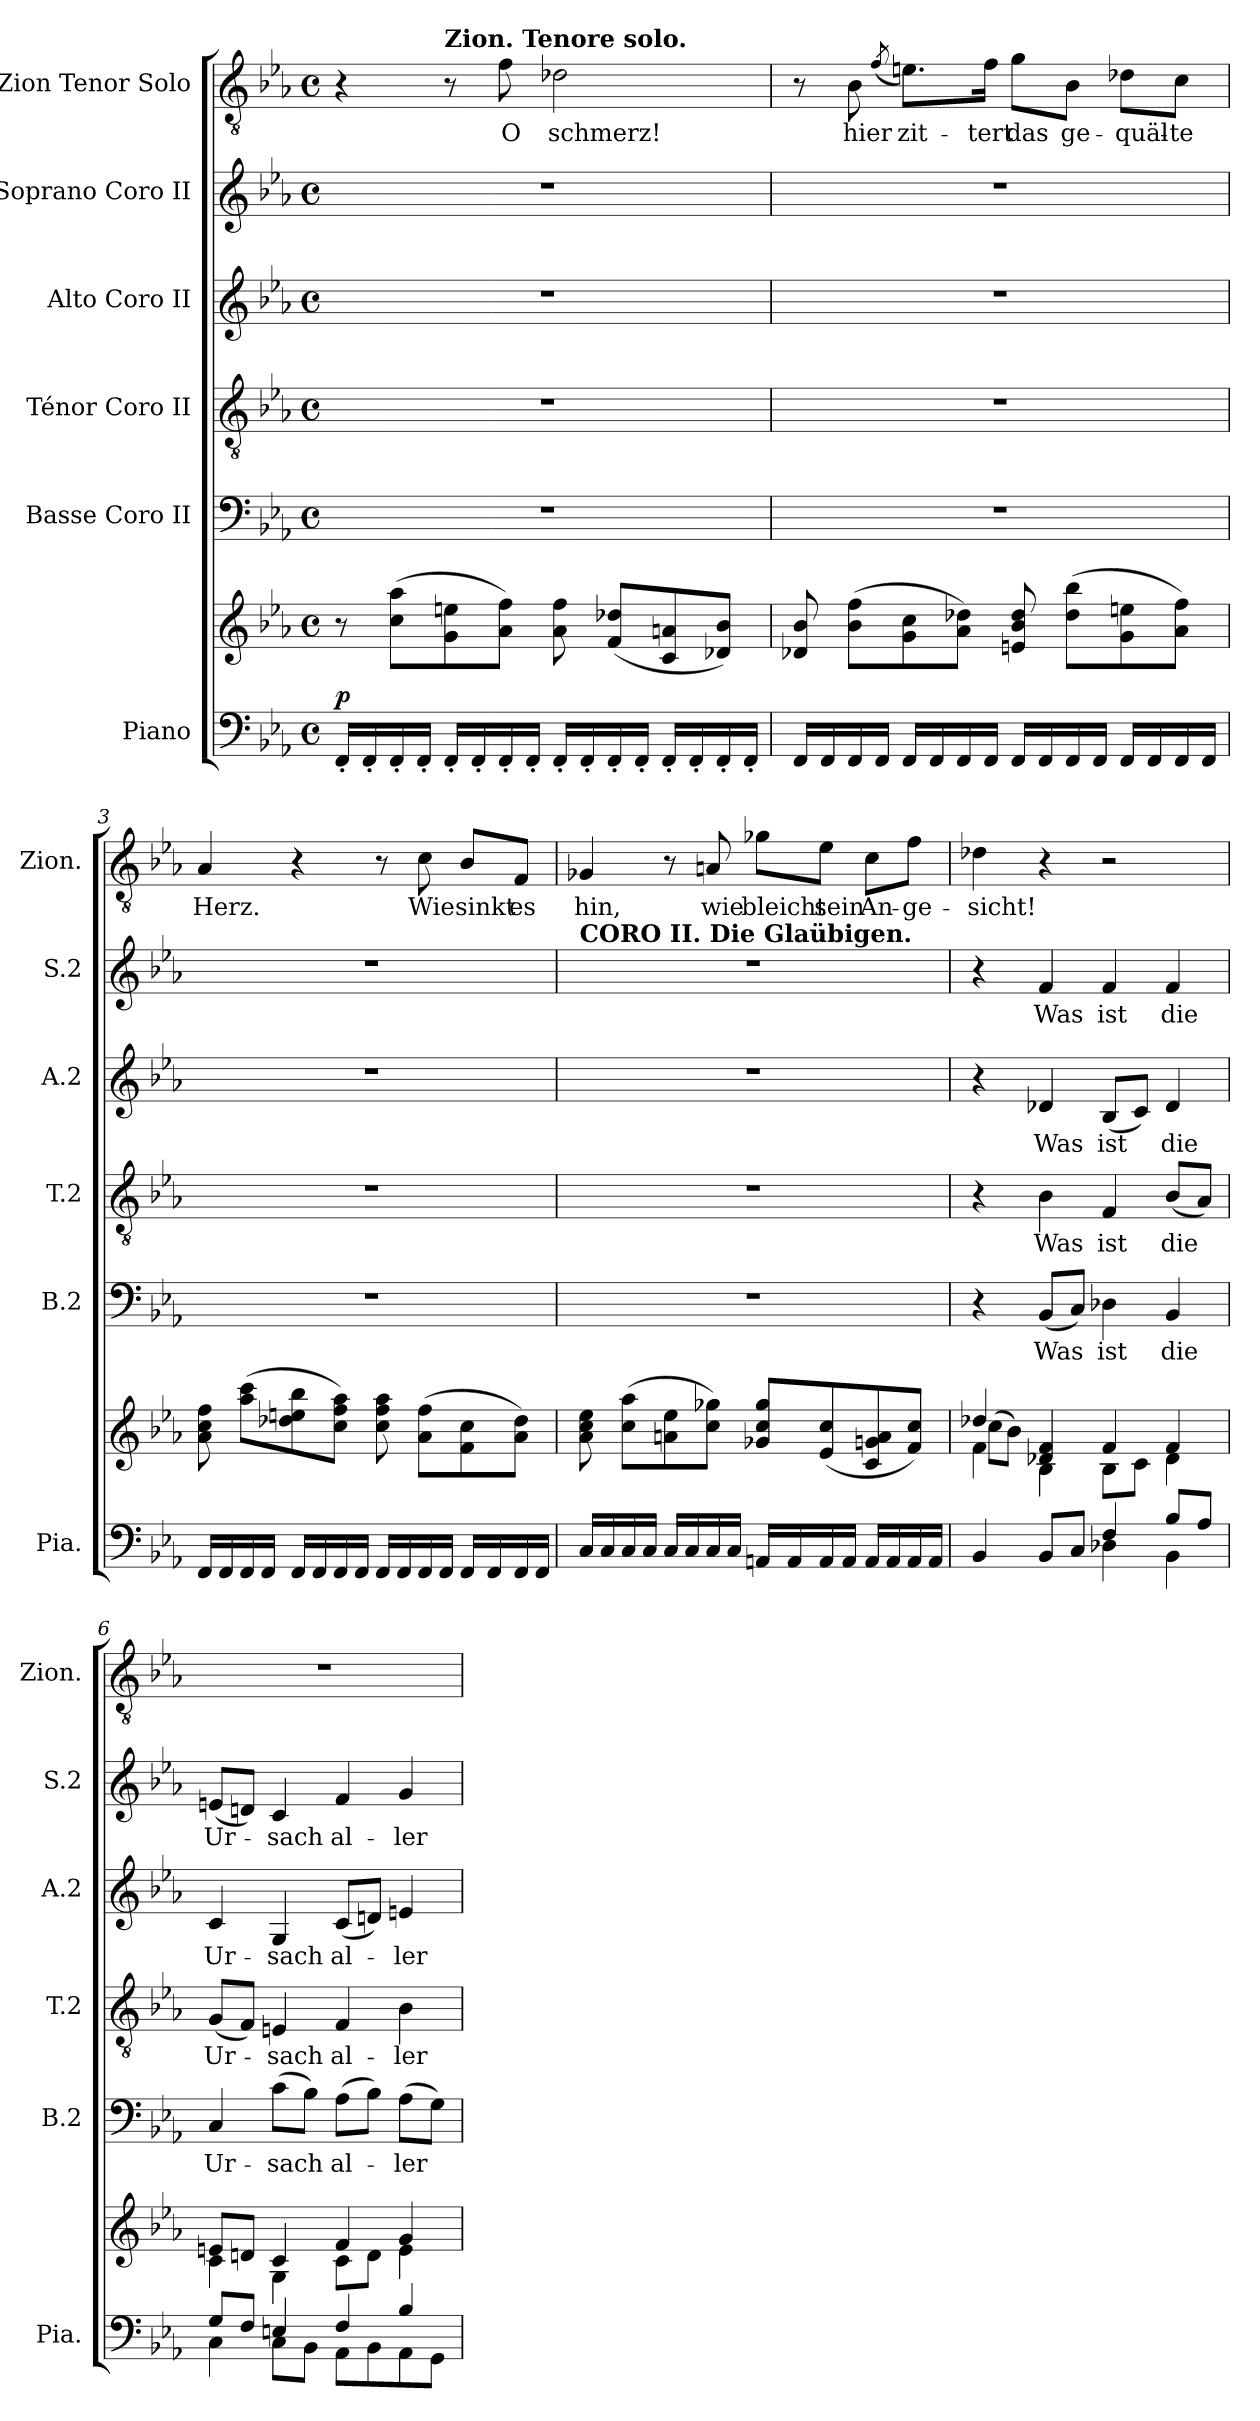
**kern	**kern	**dynam	**kern	**text	**dynam	**kern	**text	**dynam	**kern	**text	**dynam	**kern	**text	**dynam	**kern	**text
*part6	*part6	*part6	*part5	*part5	*part5	*part4	*part4	*part4	*part3	*part3	*part3	*part2	*part2	*part2	*part1	*part1
*staff7	*staff6	*staff6/7	*staff5	*staff5	*staff5	*staff4	*staff4	*staff4	*staff3	*staff3	*staff3	*staff2	*staff2	*staff2	*staff1	*staff1
*I"Piano	*	*	*I"Basse Coro II	*	*	*I"Ténor Coro II	*	*	*I"Alto Coro II	*	*	*I"Soprano Coro II	*	*	*I"Zion Tenor Solo	*
*I'Pia.	*	*	*I'B.2	*	*	*I'T.2	*	*	*I'A.2	*	*	*I'S.2	*	*	*I'Zion.	*
*clefF4	*clefG2	*	*clefF4	*	*	*clefGv2	*	*	*clefG2	*	*	*clefG2	*	*	*clefGv2	*
*k[b-e-a-]	*k[b-e-a-]	*	*k[b-e-a-]	*	*	*k[b-e-a-]	*	*	*k[b-e-a-]	*	*	*k[b-e-a-]	*	*	*k[b-e-a-]	*
*M4/4	*M4/4	*	*M4/4	*	*	*M4/4	*	*	*M4/4	*	*	*M4/4	*	*	*M4/4	*
*met(c)	*met(c)	*	*met(c)	*	*	*met(c)	*	*	*met(c)	*	*	*met(c)	*	*	*met(c)	*
*MM70	*MM70	*	*MM70	*	*	*MM70	*	*	*MM70	*	*	*MM70	*	*	*MM70	*
=1	=1	=1	=1	=1	=1	=1	=1	=1	=1	=1	=1	=1	=1	=1	=1	=1
!	!	!LO:DY:a=2	!	!	!	!	!	!	!	!	!	!	!	!	!	!
16FF'/LL	8r	p	1r	.	.	1r	.	.	1r	.	.	1r	.	.	4r	.
16FF'/	.	.	.	.	.	.	.	.	.	.	.	.	.	.	.	.
16FF'/	(8cc\ 8aa-\L	.	.	.	.	.	.	.	.	.	.	.	.	.	.	.
16FF'/JJ	.	.	.	.	.	.	.	.	.	.	.	.	.	.	.	.
!	!	!	!	!	!	!	!	!	!	!	!	!	!	!	!LO:TX:a:B:t=Zion. Tenore solo.	!
16FF'/LL	8g\ 8een\	.	.	.	.	.	.	.	.	.	.	.	.	.	8r	.
16FF'/	.	.	.	.	.	.	.	.	.	.	.	.	.	.	.	.
16FF'/	8a-\ 8ff\J)	.	.	.	.	.	.	.	.	.	.	.	.	.	8f\	O
16FF'/JJ	.	.	.	.	.	.	.	.	.	.	.	.	.	.	.	.
16FF'/LL	8a-\ 8ff\	.	.	.	.	.	.	.	.	.	.	.	.	.	2d-X\	schmerz!
16FF'/	.	.	.	.	.	.	.	.	.	.	.	.	.	.	.	.
16FF'/	(8f/ 8dd-X/L	.	.	.	.	.	.	.	.	.	.	.	.	.	.	.
16FF'/JJ	.	.	.	.	.	.	.	.	.	.	.	.	.	.	.	.
16FF'/LL	8c/ 8an/	.	.	.	.	.	.	.	.	.	.	.	.	.	.	.
16FF'/	.	.	.	.	.	.	.	.	.	.	.	.	.	.	.	.
16FF'/	8d-X/ 8b-/J)	.	.	.	.	.	.	.	.	.	.	.	.	.	.	.
16FF'/JJ	.	.	.	.	.	.	.	.	.	.	.	.	.	.	.	.
=2	=2	=2	=2	=2	=2	=2	=2	=2	=2	=2	=2	=2	=2	=2	=2	=2
16FF/LL	8d-X/ 8b-/	.	1r	.	.	1r	.	.	1r	.	.	1r	.	.	8r	.
16FF/	.	.	.	.	.	.	.	.	.	.	.	.	.	.	.	.
16FF/	(8b-\ 8ff\L	.	.	.	.	.	.	.	.	.	.	.	.	.	8B-\	hier
16FF/JJ	.	.	.	.	.	.	.	.	.	.	.	.	.	.	.	.
.	.	.	.	.	.	.	.	.	.	.	.	.	.	.	(8qf/	.
16FF/LL	8g\ 8cc\	.	.	.	.	.	.	.	.	.	.	.	.	.	8.en\L)	zit-
16FF/	.	.	.	.	.	.	.	.	.	.	.	.	.	.	.	.
16FF/	8a-\ 8dd-X\J)	.	.	.	.	.	.	.	.	.	.	.	.	.	.	.
16FF/JJ	.	.	.	.	.	.	.	.	.	.	.	.	.	.	16f\Jk	-tert
16FF/LL	8en/ 8b-/ 8dd-/	.	.	.	.	.	.	.	.	.	.	.	.	.	8g\L	das
16FF/	.	.	.	.	.	.	.	.	.	.	.	.	.	.	.	.
16FF/	(8dd-\ 8bb-\L	.	.	.	.	.	.	.	.	.	.	.	.	.	8B-\J	ge-
16FF/JJ	.	.	.	.	.	.	.	.	.	.	.	.	.	.	.	.
16FF/LL	8g\ 8een\	.	.	.	.	.	.	.	.	.	.	.	.	.	8d-X\L	-quäl-
16FF/	.	.	.	.	.	.	.	.	.	.	.	.	.	.	.	.
16FF/	8a-\ 8ff\J)	.	.	.	.	.	.	.	.	.	.	.	.	.	8c\J	-te
16FF/JJ	.	.	.	.	.	.	.	.	.	.	.	.	.	.	.	.
=3	=3	=3	=3	=3	=3	=3	=3	=3	=3	=3	=3	=3	=3	=3	=3	=3
16FF/LL	8a-\ 8cc\ 8ff\	.	1r	.	.	1r	.	.	1r	.	.	1r	.	.	4A-/	Herz.
16FF/	.	.	.	.	.	.	.	.	.	.	.	.	.	.	.	.
16FF/	(8aa-\ 8ccc\L	.	.	.	.	.	.	.	.	.	.	.	.	.	.	.
16FF/JJ	.	.	.	.	.	.	.	.	.	.	.	.	.	.	.	.
16FF/LL	8dd-X\ 8een\ 8bb-\	.	.	.	.	.	.	.	.	.	.	.	.	.	4r	.
16FF/	.	.	.	.	.	.	.	.	.	.	.	.	.	.	.	.
16FF/	8cc\ 8ff\ 8aa-\J)	.	.	.	.	.	.	.	.	.	.	.	.	.	.	.
16FF/JJ	.	.	.	.	.	.	.	.	.	.	.	.	.	.	.	.
16FF/LL	8cc\ 8ff\ 8aa-\	.	.	.	.	.	.	.	.	.	.	.	.	.	8r	.
16FF/	.	.	.	.	.	.	.	.	.	.	.	.	.	.	.	.
16FF/	(8a-\ 8ff\L	.	.	.	.	.	.	.	.	.	.	.	.	.	8c\	Wie
16FF/JJ	.	.	.	.	.	.	.	.	.	.	.	.	.	.	.	.
16FF/LL	8f\ 8cc\	.	.	.	.	.	.	.	.	.	.	.	.	.	8B-/L	sinkt
16FF/	.	.	.	.	.	.	.	.	.	.	.	.	.	.	.	.
16FF/	8a-\ 8dd-\J)	.	.	.	.	.	.	.	.	.	.	.	.	.	8F/J	es
16FF/JJ	.	.	.	.	.	.	.	.	.	.	.	.	.	.	.	.
!!LO:LB:g=z
=4	=4	=4	=4	=4	=4	=4	=4	=4	=4	=4	=4	=4	=4	=4	=4	=4
!	!	!	!	!	!	!	!	!	!	!	!	!LO:TX:a:B:t=CORO II. Die Glaübigen.	!	!	!	!
16C/LL	8a-\ 8cc\ 8ee-\	.	1r	.	.	1r	.	.	1r	.	.	1r	.	.	4G-X/	hin,
16C/	.	.	.	.	.	.	.	.	.	.	.	.	.	.	.	.
16C/	(8cc\ 8aa-\L	.	.	.	.	.	.	.	.	.	.	.	.	.	.	.
16C/JJ	.	.	.	.	.	.	.	.	.	.	.	.	.	.	.	.
16C/LL	8an\ 8ee-\	.	.	.	.	.	.	.	.	.	.	.	.	.	8r	.
16C/	.	.	.	.	.	.	.	.	.	.	.	.	.	.	.	.
16C/	8cc\ 8gg-X\J)	.	.	.	.	.	.	.	.	.	.	.	.	.	8An/	wie
16C/JJ	.	.	.	.	.	.	.	.	.	.	.	.	.	.	.	.
16AAn/LL	8g-X/ 8cc/ 8gg-/L	.	.	.	.	.	.	.	.	.	.	.	.	.	8g-X\L	bleicht
16AA/	.	.	.	.	.	.	.	.	.	.	.	.	.	.	.	.
16AA/	(8e-/ 8cc/	.	.	.	.	.	.	.	.	.	.	.	.	.	8e-\J	sein
16AA/JJ	.	.	.	.	.	.	.	.	.	.	.	.	.	.	.	.
16AA/LL	8c/ 8gn/ 8a/	.	.	.	.	.	.	.	.	.	.	.	.	.	8c\L	An-
16AA/	.	.	.	.	.	.	.	.	.	.	.	.	.	.	.	.
16AA/	8f/ 8cc/J)	.	.	.	.	.	.	.	.	.	.	.	.	.	8f\J	-ge-
16AA/JJ	.	.	.	.	.	.	.	.	.	.	.	.	.	.	.	.
=5	=5	=5	=5	=5	=5	=5	=5	=5	=5	=5	=5	=5	=5	=5	=5	=5
*^	*^	*	*	*	*	*	*	*	*	*	*	*	*	*	*	*
*	*	*	*^	*	*	*	*	*	*	*	*	*	*	*	*	*	*	*
4BB-/	2ryy	4dd-X/	4f\	(>8cc\L	.	4r	.	.	4r	.	.	4r	.	.	4r	.	.	4d-X\	-sicht!
.	.	.	.	8b-\J)	.	.	.	.	.	.	.	.	.	.	.	.	.	.	.
!	!	!	!	!	!LO:DY:a=2	!	!	!LO:DY:a	!	!	!LO:DY:a	!	!	!LO:DY:a	!	!	!LO:DY:a	!	!
8BB-/L	.	4d-X/ 4f/	4B-\	2.ryy	other-dynamics	(8BB-/L	Was	other-dynamics	4B-\	Was	other-dynamics	4d-X/	Was	other-dynamics	4f/	Was	other-dynamics	4r	.
8C/J	.	.	.	.	.	8C/J)	.	.	.	.	.	.	.	.	.	.	.	.	.
4F/	4D-X\	4f/	8B-\L	.	.	4D-X\	ist	.	4F/	ist	.	(8B-/L	ist	.	4f/	ist	.	2r	.
.	.	.	8c\J	.	.	.	.	.	.	.	.	8c/J)	.	.	.	.	.	.	.
8B-/L	4BB-\	4f/	4d-\	.	.	4BB-/	die	.	(8B-/L	die	.	4d-/	die	.	4f/	die	.	.	.
8A-/J	.	.	.	.	.	.	.	.	8A-/J)	.	.	.	.	.	.	.	.	.	.
*	*	*	*v	*v	*	*	*	*	*	*	*	*	*	*	*	*	*	*	*
=6	=6	=6	=6	=6	=6	=6	=6	=6	=6	=6	=6	=6	=6	=6	=6	=6	=6	=6
8G/L	4C\	8en/L	4c\	.	4C/	Ur-	.	(8G/L	Ur-	.	4c/	Ur-	.	(8en/L	Ur-	.	1r	.
8F/J	.	8dn/J	.	.	.	.	.	8F/J)	.	.	.	.	.	8dn/J)	.	.	.	.
4En/	8C\L	4c/	4G\	.	(8c\L	-sach	.	4En/	-sach	.	4G/	-sach	.	4c/	-sach	.	.	.
.	8BB-\J	.	.	.	8B-\J)	.	.	.	.	.	.	.	.	.	.	.	.	.
4F/	8AA-\L	4f/	8c\L	.	(8A-\L	al-	.	4F/	al-	.	(8c/L	al-	.	4f/	al-	.	.	.
.	8BB-\	.	8d\J	.	8B-\J)	.	.	.	.	.	8dn/J)	.	.	.	.	.	.	.
4B-/	8AA-\	4g/	4e\	.	(8A-\L	-ler	.	4B-\	-ler	.	4en/	-ler	.	4g/	-ler	.	.	.
.	8GG\J	.	.	.	8G\J)	.	.	.	.	.	.	.	.	.	.	.	.	.
*v	*v	*	*	*	*	*	*	*	*	*	*	*	*	*	*	*	*	*
*	*v	*v	*	*	*	*	*	*	*	*	*	*	*	*	*	*	*
=	=	=	=	=	=	=	=	=	=	=	=	=	=	=	=	=
*-	*-	*-	*-	*-	*-	*-	*-	*-	*-	*-	*-	*-	*-	*-	*-	*-
